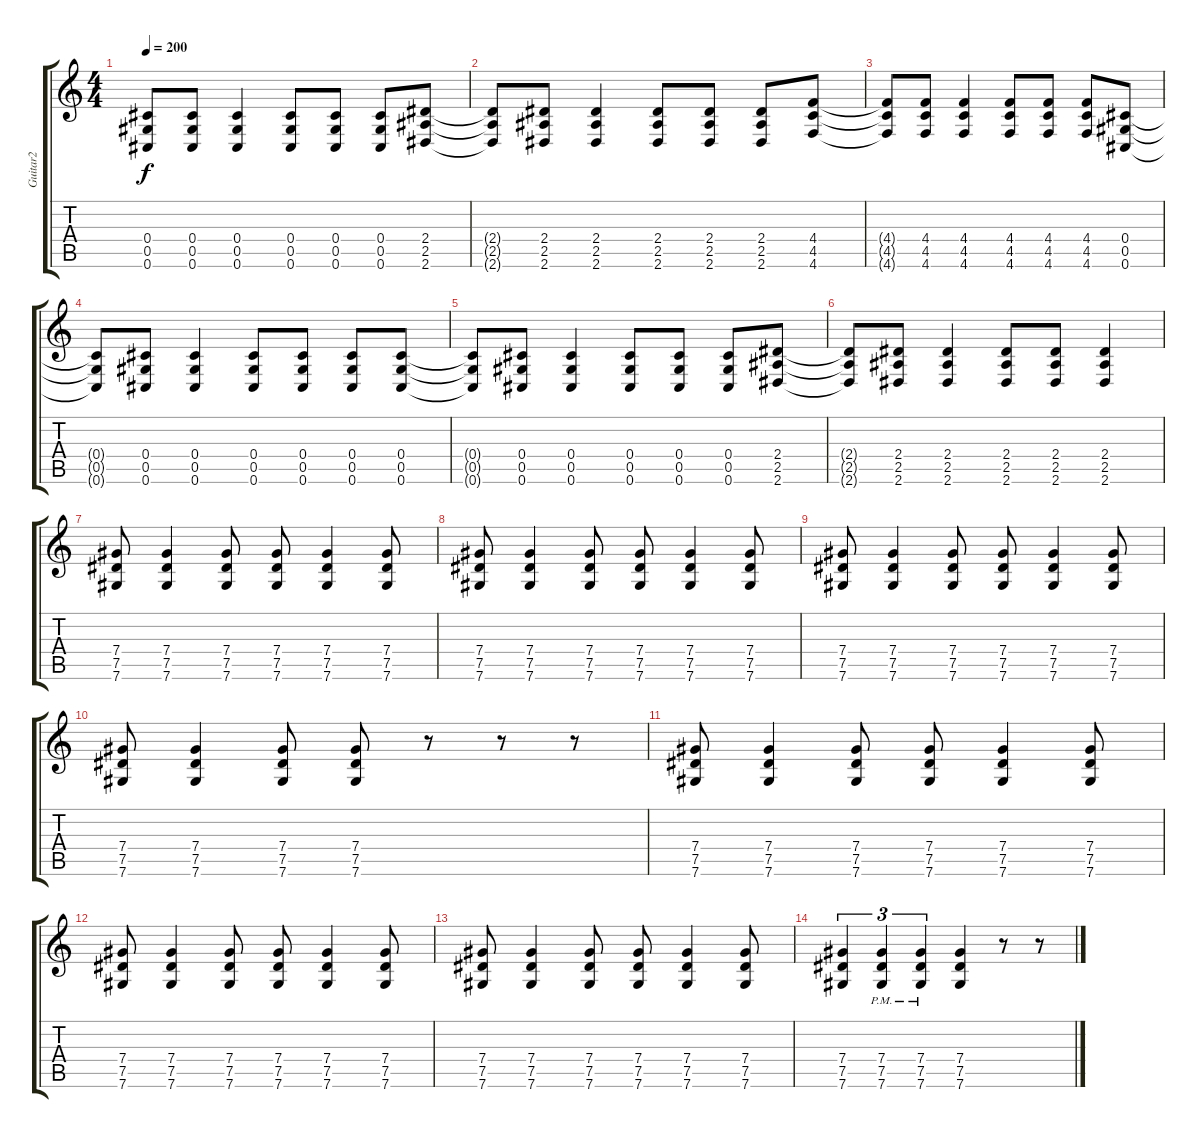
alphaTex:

\track ("Guitar2" "Guitar2") {instrument distortionguitar}
\staff {score tabs}
\tuning (Eb4 Bb3 Gb3 Db3 Ab2 Db2) {hide}
\ts (4 4)
\tempo 200
\clef g2
\ks c
(0.4{t} 0.5{t} 0.6{t}).8{dy f} (0.4 0.5 0.6).8 (0.4 0.5 0.6).4 (0.4 0.5 0.6).8 (0.4 0.5 0.6).8 (0.4 0.5 0.6).8 (2.4 2.5 2.6).8 |
(2.4{t} 2.5{t} 2.6{t}).8 (2.4 2.5 2.6).8 (2.4 2.5 2.6).4 (2.4 2.5 2.6).8 (2.4 2.5 2.6).8 (2.4 2.5 2.6).8 (4.4 4.5 4.6).8 |
(4.4{t} 4.5{t} 4.6{t}).8 (4.4 4.5 4.6).8 (4.4 4.5 4.6).4 (4.4 4.5 4.6).8 (4.4 4.5 4.6).8 (4.4 4.5 4.6).8 (0.4 0.5 0.6).8 |
(0.4{t} 0.5{t} 0.6{t}).8 (0.4 0.5 0.6).8 (0.4 0.5 0.6).4 (0.4 0.5 0.6).8 (0.4 0.5 0.6).8 (0.4 0.5 0.6).8 (0.4 0.5 0.6).8 |
(0.4{t} 0.5{t} 0.6{t}).8 (0.4 0.5 0.6).8 (0.4 0.5 0.6).4 (0.4 0.5 0.6).8 (0.4 0.5 0.6).8 (0.4 0.5 0.6).8 (2.4 2.5 2.6).8 |
(2.4{t} 2.5{t} 2.6{t}).8 (2.4 2.5 2.6).8 (2.4 2.5 2.6).4 (2.4 2.5 2.6).8 (2.4 2.5 2.6).8 (2.4 2.5 2.6).4 |
(7.4 7.5 7.6).8 (7.4 7.5 7.6).4 (7.4 7.5 7.6).8 (7.4 7.5 7.6).8 (7.4 7.5 7.6).4 (7.4 7.5 7.6).8 |
(7.4 7.5 7.6).8 (7.4 7.5 7.6).4 (7.4 7.5 7.6).8 (7.4 7.5 7.6).8 (7.4 7.5 7.6).4 (7.4 7.5 7.6).8 |
(7.4 7.5 7.6).8 (7.4 7.5 7.6).4 (7.4 7.5 7.6).8 (7.4 7.5 7.6).8 (7.4 7.5 7.6).4 (7.4 7.5 7.6).8 |
(7.4 7.5 7.6).8 (7.4 7.5 7.6).4 (7.4 7.5 7.6).8 (7.4 7.5 7.6).8 r.8 r.8 r.8 |
(7.4 7.5 7.6).8 (7.4 7.5 7.6).4 (7.4 7.5 7.6).8 (7.4 7.5 7.6).8 (7.4 7.5 7.6).4 (7.4 7.5 7.6).8 |
(7.4 7.5 7.6).8 (7.4 7.5 7.6).4 (7.4 7.5 7.6).8 (7.4 7.5 7.6).8 (7.4 7.5 7.6).4 (7.4 7.5 7.6).8 |
(7.4 7.5 7.6).8 (7.4 7.5 7.6).4 (7.4 7.5 7.6).8 (7.4 7.5 7.6).8 (7.4 7.5 7.6).4 (7.4 7.5 7.6).8 |
(7.4 7.5 7.6).4{tu (3 2)} (7.4{pm} 7.5{pm} 7.6{pm}).4{tu (3 2)} (7.4{pm} 7.5{pm} 7.6{pm}).4{tu (3 2)} (7.4 7.5 7.6).4 r.8 r.8
